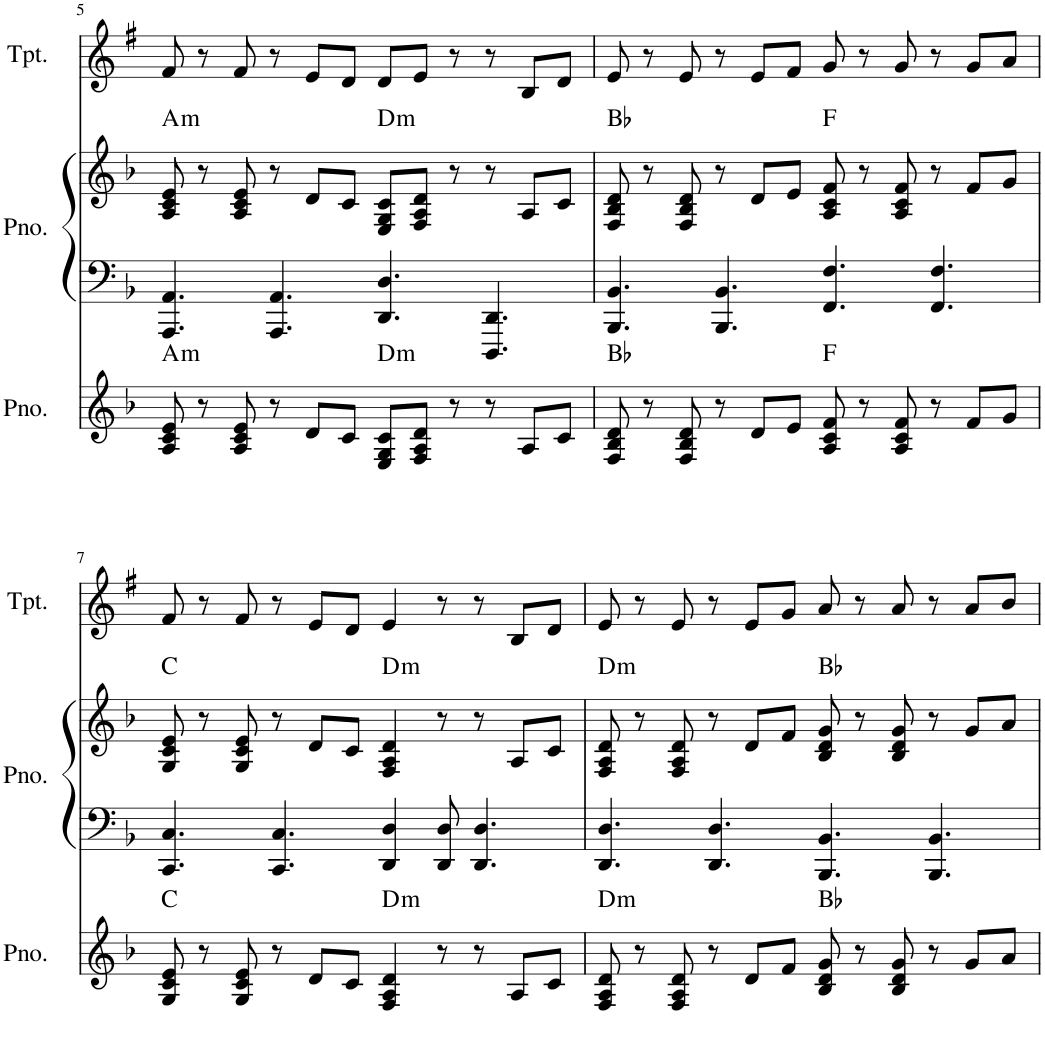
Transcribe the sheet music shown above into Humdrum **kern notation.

**kern	**harte	**kern	**kern	**harte	**kern
*part3	*part3	*part2	*part2	*part2	*part1
*staff4	*	*staff3	*staff2	*	*staff1
*I"Piano	*	*I"Piano	*	*	*I"Trumpet Bb
*I'Pno.	*	*I'Pno.	*	*	*I'Tpt.
!!LO:PB:g=z
*clefG2	*	*clefF4	*clefG2	*	*clefG2
*	*	*	*	*	*Trd1c2
*k[b-]	*	*k[b-]	*k[b-]	*	*k[f#]
*M12/8	*	*M12/8	*M12/8	*	*M12/8
=5	=5	=5	=5	=5	=5
!	!LO:H:kt=m	!	!	!LO:H:kt=m	!
8A/ 8c/ 8e/	A:min	4.AAA/ 4.AA/	8A/ 8c/ 8e/	A:min	8f#/
8r	.	.	8r	.	8r
8A/ 8c/ 8e/	.	.	8A/ 8c/ 8e/	.	8f#/
8r	.	4.AAA/ 4.AA/	8r	.	8r
8d/L	.	.	8d/L	.	8e/L
8c/J	.	.	8c/J	.	8d/J
!	!LO:H:kt=m	!	!	!LO:H:kt=m	!
8E/ 8G/ 8c/L	D:min	4.DD/ 4.D/	8E/ 8G/ 8c/L	D:min	8d/L
8F/ 8A/ 8d/J	.	.	8F/ 8A/ 8d/J	.	8e/J
8r	.	.	8r	.	8r
8r	.	4.DDD/ 4.DD/	8r	.	8r
8A/L	.	.	8A/L	.	8B/L
8c/J	.	.	8c/J	.	8d/J
=6	=6	=6	=6	=6	=6
8F/ 8B-/ 8d/	Bb:maj	4.BBB-/ 4.BB-/	8F/ 8B-/ 8d/	Bb:maj	8e/
8r	.	.	8r	.	8r
8F/ 8B-/ 8d/	.	.	8F/ 8B-/ 8d/	.	8e/
8r	.	4.BBB-/ 4.BB-/	8r	.	8r
8d/L	.	.	8d/L	.	8e/L
8e/J	.	.	8e/J	.	8f#/J
8A/ 8c/ 8f/	F:maj	4.FF/ 4.F/	8A/ 8c/ 8f/	F:maj	8g/
8r	.	.	8r	.	8r
8A/ 8c/ 8f/	.	.	8A/ 8c/ 8f/	.	8g/
8r	.	4.FF/ 4.F/	8r	.	8r
8f/L	.	.	8f/L	.	8g/L
8g/J	.	.	8g/J	.	8a/J
!!LO:LB:g=z
=7	=7	=7	=7	=7	=7
8G/ 8c/ 8e/	C:maj	4.CC/ 4.C/	8G/ 8c/ 8e/	C:maj	8f#/
8r	.	.	8r	.	8r
8G/ 8c/ 8e/	.	.	8G/ 8c/ 8e/	.	8f#/
8r	.	4.CC/ 4.C/	8r	.	8r
8d/L	.	.	8d/L	.	8e/L
8c/J	.	.	8c/J	.	8d/J
!	!LO:H:kt=m	!	!	!LO:H:kt=m	!
4F/ 4A/ 4d/	D:min	4DD/ 4D/	4F/ 4A/ 4d/	D:min	4e/
8r	.	8DD/ 8D/	8r	.	8r
8r	.	4.DD/ 4.D/	8r	.	8r
8A/L	.	.	8A/L	.	8B/L
8c/J	.	.	8c/J	.	8d/J
=8	=8	=8	=8	=8	=8
!	!LO:H:kt=m	!	!	!LO:H:kt=m	!
8F/ 8A/ 8d/	D:min	4.DD/ 4.D/	8F/ 8A/ 8d/	D:min	8e/
8r	.	.	8r	.	8r
8F/ 8A/ 8d/	.	.	8F/ 8A/ 8d/	.	8e/
8r	.	4.DD/ 4.D/	8r	.	8r
8d/L	.	.	8d/L	.	8e/L
8f/J	.	.	8f/J	.	8g/J
8B-/ 8d/ 8g/	Bb:maj	4.BBB-/ 4.BB-/	8B-/ 8d/ 8g/	Bb:maj	8a/
8r	.	.	8r	.	8r
8B-/ 8d/ 8g/	.	.	8B-/ 8d/ 8g/	.	8a/
8r	.	4.BBB-/ 4.BB-/	8r	.	8r
8g/L	.	.	8g/L	.	8a/L
8a/J	.	.	8a/J	.	8b/J
=	=	=	=	=	=
*-	*-	*-	*-	*-	*-
